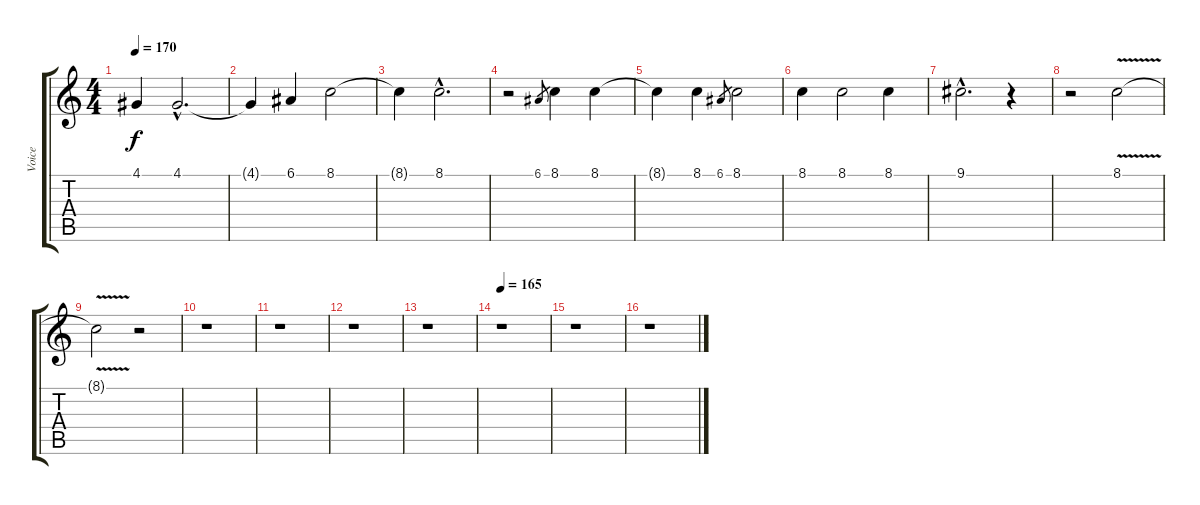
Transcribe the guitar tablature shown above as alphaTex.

\track ("Voice" "Voice") {instrument synthvoice}
\staff {score tabs}
\tuning (E4 B3 G3 D3 A2 E2) {hide}
\ts (4 4)
\tempo 170
\clef g2
\ks c
4.1.4{dy f} 4.1{hac}.2{d} |
4.1{t}.4 6.1.4 8.1.2 |
8.1{t}.4 8.1{hac}.2{d} |
r.2 6.1.8{gr} 8.1.4 8.1.4 |
8.1{t}.4 8.1.4 6.1.8{gr} 8.1.2 |
8.1.4 8.1.2 8.1.4 |
9.1{hac}.2{d} r.4 |
r.2 8.1{v}.2 |
8.1{t}.2 r.2 |
r.1 |
r.1 |
r.1 |
r.1 |
\tempo 165
r.1 |
r.1 |
r.1
